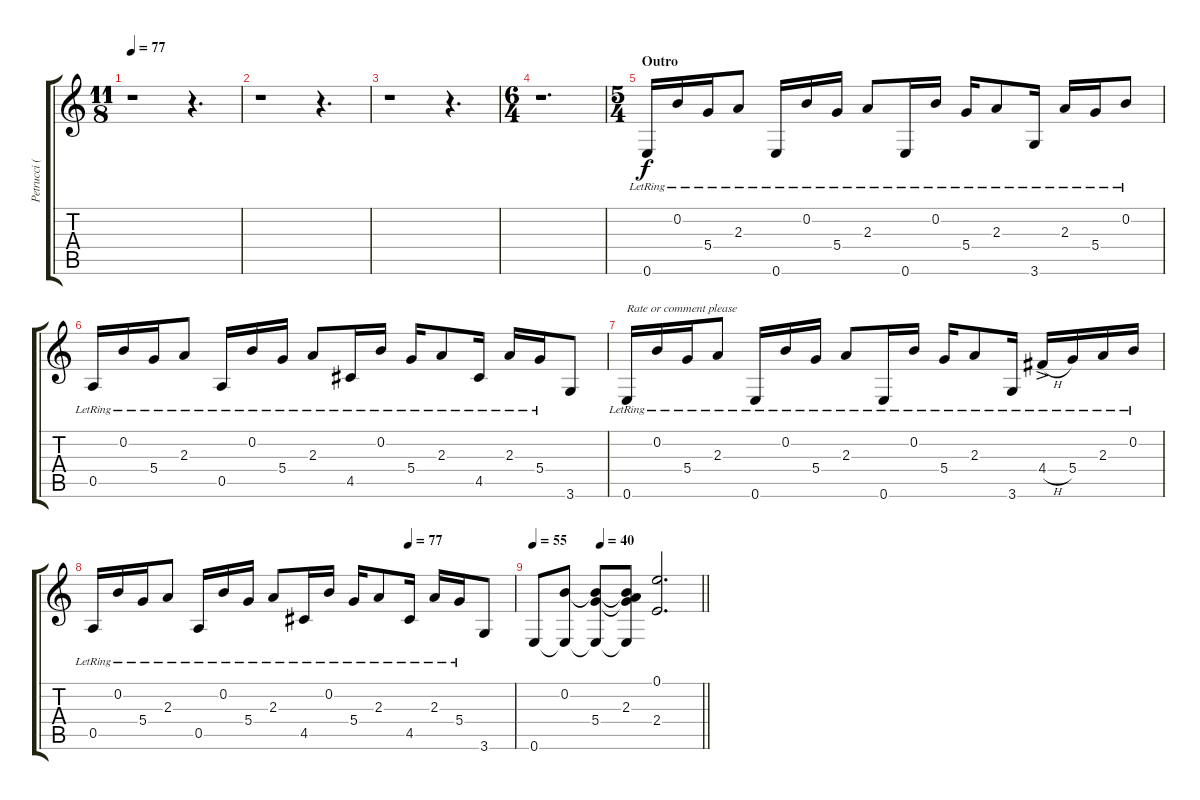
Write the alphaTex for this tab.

\track ("Petrucci (Acoustik Guitar)" "Petrucci (") {instrument acousticguitarsteel}
\staff {score tabs}
\tuning (E4 B3 G3 D3 A2 E2) {hide}
\ts (11 8)
\tempo 77
\clef g2
\ks c
r.1{dy f} r.4{d} |
r.1 r.4{d} |
r.1 r.4{d} |
\ts (6 4)
r.1{d} |
\ts (5 4)
\section ("" "Outro")
0.6{lr}.16 0.2{lr}.16 5.4{lr}.16 2.3{lr}.8 0.6{lr}.16 0.2{lr}.16 5.4{lr}.16 2.3{lr}.8 0.6{lr}.16 0.2{lr}.16 5.4{lr}.16 2.3{lr}.8 3.6{lr}.16 2.3{lr}.16 5.4{lr}.16 0.2{lr}.8 |
0.5{lr}.16 0.2{lr}.16 5.4{lr}.16 2.3{lr}.8 0.5{lr}.16 0.2{lr}.16 5.4{lr}.16 2.3{lr}.8 4.5{lr}.16 0.2{lr}.16 5.4{lr}.16 2.3{lr}.8 4.5{lr}.16 2.3{lr}.16 5.4{lr}.16 3.6.8 |
0.6{lr}.16{txt "Rate or comment please"} 0.2{lr}.16 5.4{lr}.16 2.3{lr}.8 0.6{lr}.16 0.2{lr}.16 5.4{lr}.16 2.3{lr}.8 0.6{lr}.16 0.2{lr}.16 5.4{lr}.16 2.3{lr}.8 3.6{lr}.16 4.4{h ac lr}.16 5.4{lr}.16 2.3{lr}.16 0.2{lr}.16 |
\tempo (77 0.75)
0.5{lr}.16 0.2{lr}.16 5.4{lr}.16 2.3{lr}.8 0.5{lr}.16 0.2{lr}.16 5.4{lr}.16 2.3{lr}.8 4.5{lr}.16 0.2{lr}.16 5.4{lr}.16 2.3{lr}.8 4.5{lr}.16 2.3{lr}.16 5.4{lr}.16 3.6.8 |
\tempo 55
\tempo (40 0.4)
\barLineRight lightlight
0.6.8 (0.2 0.6{t}).8 (0.2{t} 5.4 0.6{t}).8 (0.2{t} 2.3 5.4{t} 0.6{t}).8 (0.1 2.4).2{d}
